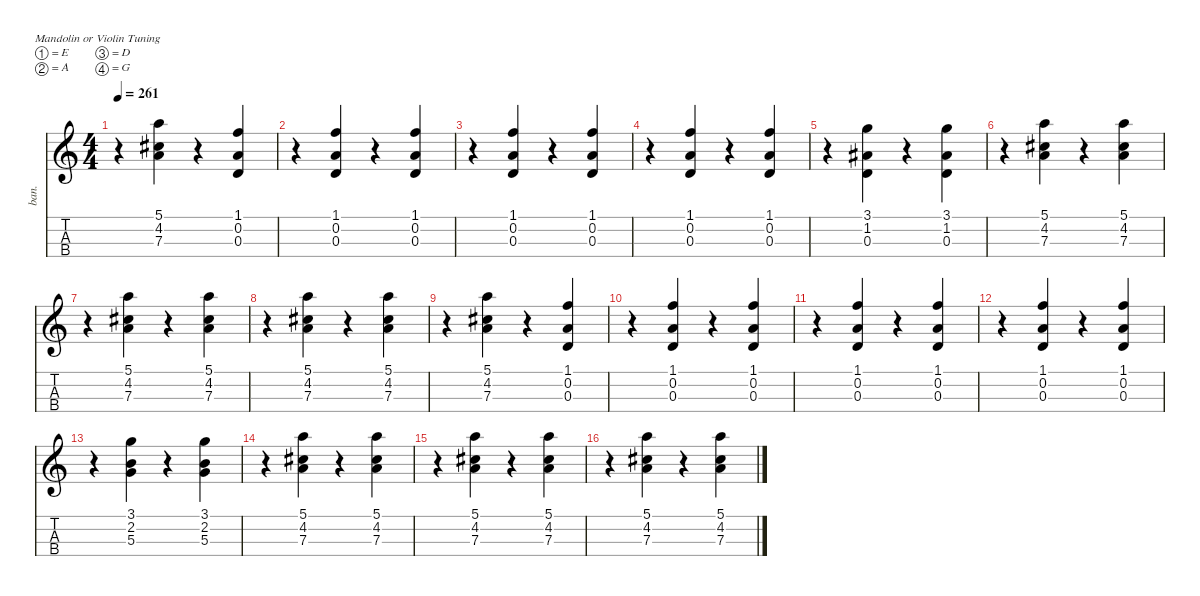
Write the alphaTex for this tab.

\defaultSystemsLayout 4
\hideDynamics
\bracketExtendMode nobrackets
\track ("Rythym Mandolin" "ban.") {mute instrument banjo}
\staff {score tabs}
\tuning (E5 A4 D4 G3)
\ts (4 4)
\tempo 261
\clef g2
\ks c
r.4{dy f} (5.1 4.2{acc #} 7.3).4 r.4 (1.1 0.2 0.3).4 |
r.4 (1.1 0.2 0.3).4 r.4 (1.1 0.2 0.3).4 |
r.4 (1.1 0.2 0.3).4 r.4 (1.1 0.2 0.3).4 |
r.4 (1.1 0.2 0.3).4 r.4 (1.1 0.2 0.3).4 |
r.4 (3.1 1.2{acc #} 0.3).4 r.4 (3.1 1.2{acc #} 0.3).4 |
r.4 (5.1 4.2{acc #} 7.3).4 r.4 (5.1 4.2{acc #} 7.3).4 |
r.4 (5.1 4.2{acc #} 7.3).4 r.4 (5.1 4.2{acc #} 7.3).4 |
r.4 (5.1 4.2{acc #} 7.3).4 r.4 (5.1 4.2{acc #} 7.3).4 |
r.4 (5.1 4.2{acc #} 7.3).4 r.4 (1.1 0.2 0.3).4 |
r.4 (1.1 0.2 0.3).4 r.4 (1.1 0.2 0.3).4 |
r.4 (1.1 0.2 0.3).4 r.4 (1.1 0.2 0.3).4 |
r.4 (1.1 0.2 0.3).4 r.4 (1.1 0.2 0.3).4 |
r.4 (3.1 2.2 5.3).4 r.4 (3.1 2.2 5.3).4 |
r.4 (5.1 4.2{acc #} 7.3).4 r.4 (5.1 4.2{acc #} 7.3).4 |
r.4 (5.1 4.2{acc #} 7.3).4 r.4 (5.1 4.2{acc #} 7.3).4 |
r.4 (5.1 4.2{acc #} 7.3).4 r.4 (5.1 4.2{acc #} 7.3).4
